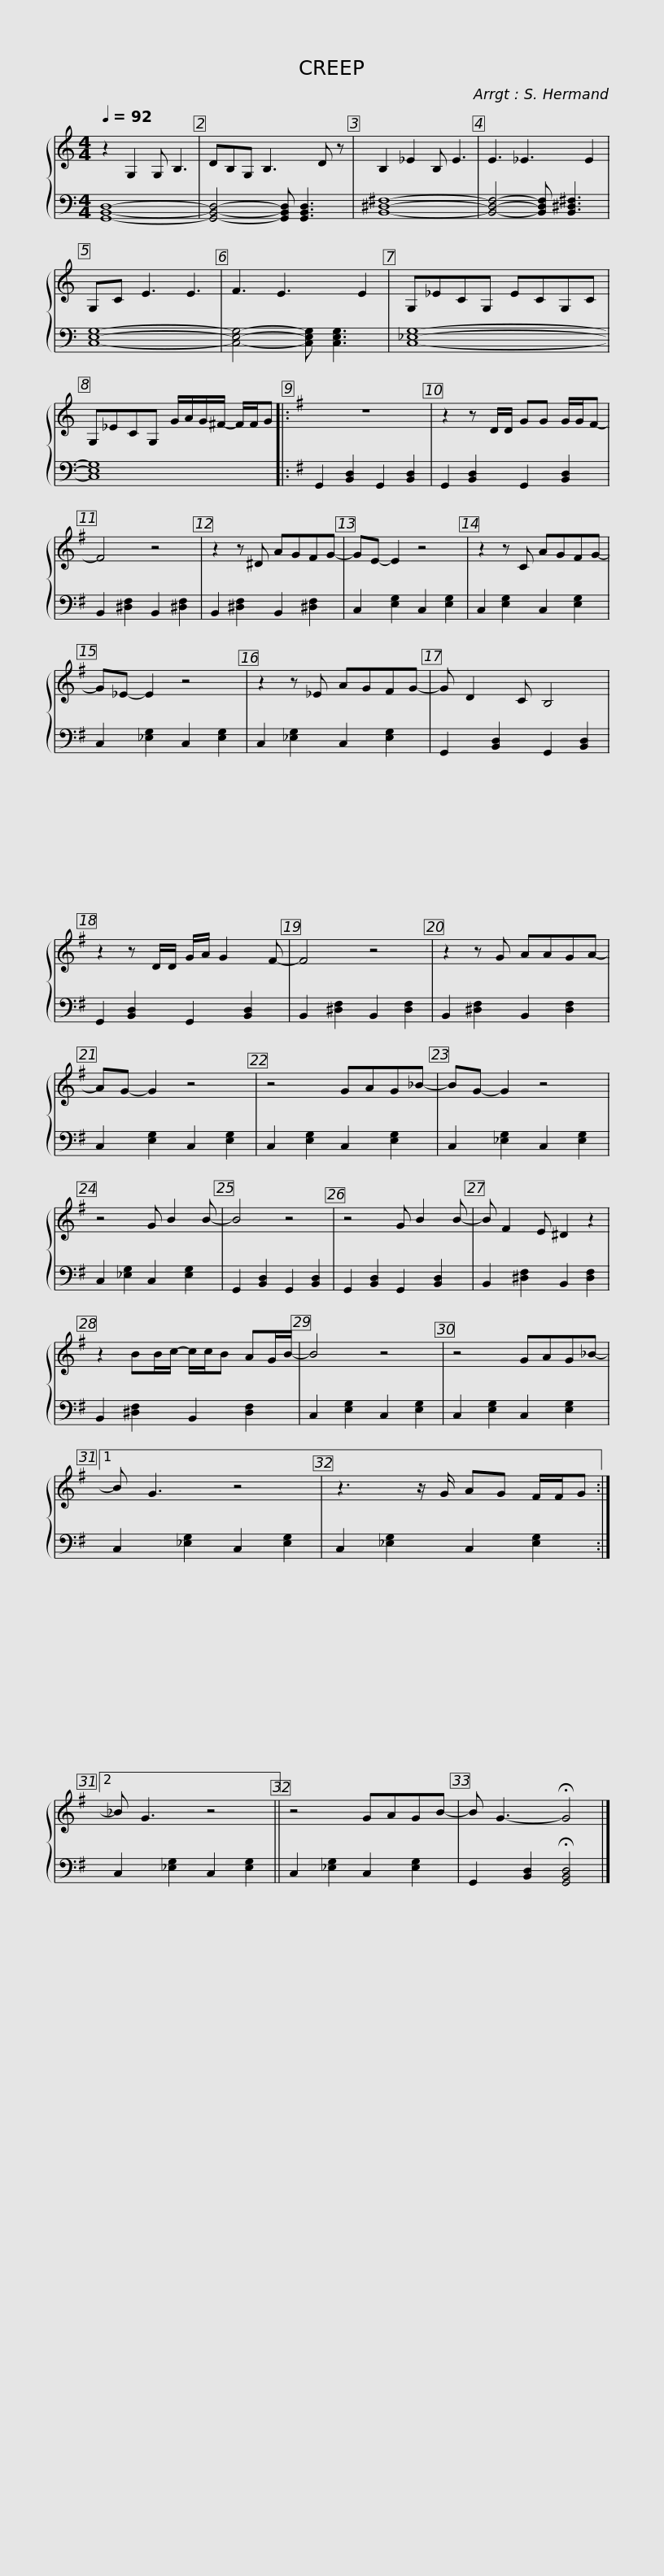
X:1
%%score { 1 | 2 }
L:1/8
Q:1/4=92
M:4/4
I:linebreak $
K:C
V:1 treble
V:2 bass
V:1
 z2 G,2 G, B,3 | DB,G, B,3 D z | B,2 _E2 B, E3 | E3 _E3 E2 | G,C E3 E3 | %5
 F3 E3 E2 |$ G,_ECG, ECG,C | G,_ECG, G/A/G/^F/- F/F/G |:$[K:G] z8 | z2 z D/D/ GG G/G/F- |$ %10
 F4 z4 | z2 z ^D AGFG- | GE- E2 z4 |$ z2 z C AGFG- | G_E- E2 z4 | %15
 z2 z _E AGFG- |$ G D2 C B,4 | z2 z D/D/ G/A/ G2 F- |$ F4 z4 | z2 z G AAGA- | %20
 AG- G2 z4 |$ z4 GAG_B- | BG- G2 z4 |$ z4 G B2 B- | B4 z4 |$ %25
 z4 G B2 B- | B F2 E ^D2 z2 |$ z2 BB/c/- c/c/B AG/B/- | B4 z4 |$ z4 GAG_B- |1 %30
 B G3 z4 | z3 z/ G/ AG F/F/G :|2$ _B G3 z4 || z4 GAGB- | B G3- !fermata!G4 |] %35
V:2
 [G,,B,,D,]8- | [G,,B,,D,]4- [G,,B,,D,] [G,,B,,D,]3 | [B,,^D,^F,]8- | [B,,D,F,]4- [B,,D,F,] [B,,^D,^F,]3 | [C,E,G,]8- | %5
 [C,E,G,]4- [C,E,G,] [C,E,G,]3 |$ [C,_E,G,]8- | [C,E,G,]8 |:$[K:G] G,,2 [B,,D,]2 G,,2 [B,,D,]2 | G,,2 [B,,D,]2 G,,2 [B,,D,]2 |$ %10
 B,,2 [^D,F,]2 B,,2 [^D,F,]2 | B,,2 [^D,F,]2 B,,2 [^D,F,]2 | C,2 [E,G,]2 C,2 [E,G,]2 |$ C,2 [E,G,]2 C,2 [E,G,]2 | C,2 [_E,G,]2 C,2 [E,G,]2 | %15
 C,2 [_E,G,]2 C,2 [E,G,]2 |$ G,,2 [B,,D,]2 G,,2 [B,,D,]2 | G,,2 [B,,D,]2 G,,2 [B,,D,]2 |$ B,,2 [^D,F,]2 B,,2 [D,F,]2 | B,,2 [^D,F,]2 B,,2 [D,F,]2 | %20
 C,2 [E,G,]2 C,2 [E,G,]2 |$ C,2 [E,G,]2 C,2 [E,G,]2 | C,2 [_E,G,]2 C,2 [E,G,]2 |$ C,2 [_E,G,]2 C,2 [E,G,]2 | G,,2 [B,,D,]2 G,,2 [B,,D,]2 |$ %25
 G,,2 [B,,D,]2 G,,2 [B,,D,]2 | B,,2 [^D,F,]2 B,,2 [D,F,]2 |$ B,,2 [^D,F,]2 B,,2 [D,F,]2 | C,2 [E,G,]2 C,2 [E,G,]2 |$ C,2 [E,G,]2 C,2 [E,G,]2 |1 %30
 C,2 [_E,G,]2 C,2 [E,G,]2 | C,2 [_E,G,]2 C,2 [E,G,]2 :|2$ C,2 [_E,G,]2 C,2 [E,G,]2 || C,2 [_E,G,]2 C,2 [E,G,]2 | G,,2 [B,,D,]2 !fermata![G,,B,,D,]4 |] %35
